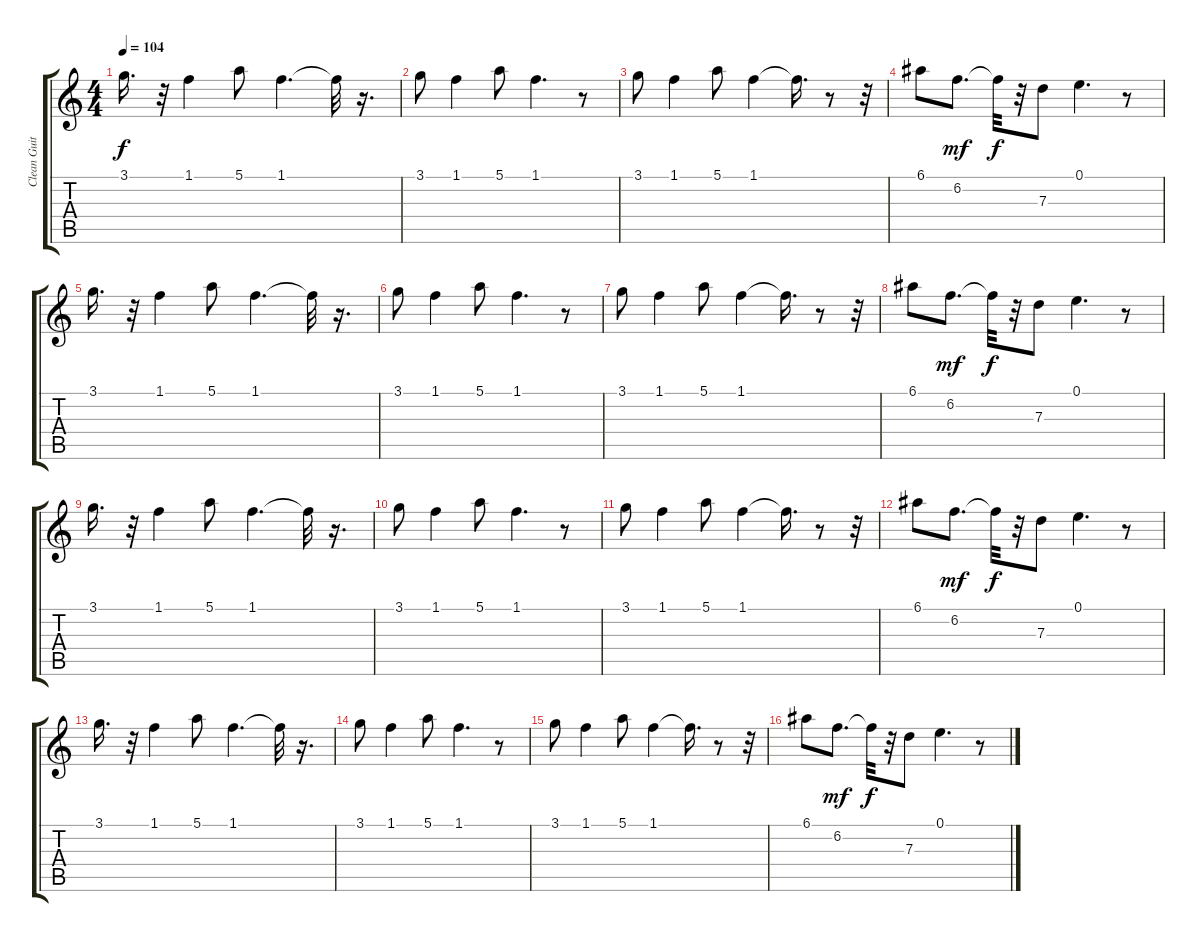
\track ("Clean Guitar" "Clean Guit") {instrument electricguitarclean}
\staff {score tabs}
\tuning (E4 B3 G3 D3 A2 E2) {hide}
\ts (4 4)
\tempo 104
\clef g2
\ks c
3.1.16{d dy f} r.32 1.1.4 5.1.8 1.1.4{d} 1.1{t}.32 r.16{d} |
3.1.8 1.1.4 5.1.8 1.1.4{d} r.8 |
3.1.8 1.1.4 5.1.8 1.1.4 1.1{t}.16{d} r.8 r.32 |
6.1.8 6.2.8{d dy mf} 6.2{t}.32{dy f} r.32 7.3.8 0.1.4{d} r.8 |
3.1.16{d} r.32 1.1.4 5.1.8 1.1.4{d} 1.1{t}.32 r.16{d} |
3.1.8 1.1.4 5.1.8 1.1.4{d} r.8 |
3.1.8 1.1.4 5.1.8 1.1.4 1.1{t}.16{d} r.8 r.32 |
6.1.8 6.2.8{d dy mf} 6.2{t}.32{dy f} r.32 7.3.8 0.1.4{d} r.8 |
3.1.16{d} r.32 1.1.4 5.1.8 1.1.4{d} 1.1{t}.32 r.16{d} |
3.1.8 1.1.4 5.1.8 1.1.4{d} r.8 |
3.1.8 1.1.4 5.1.8 1.1.4 1.1{t}.16{d} r.8 r.32 |
6.1.8 6.2.8{d dy mf} 6.2{t}.32{dy f} r.32 7.3.8 0.1.4{d} r.8 |
3.1.16{d} r.32 1.1.4 5.1.8 1.1.4{d} 1.1{t}.32 r.16{d} |
3.1.8 1.1.4 5.1.8 1.1.4{d} r.8 |
3.1.8 1.1.4 5.1.8 1.1.4 1.1{t}.16{d} r.8 r.32 |
6.1.8 6.2.8{d dy mf} 6.2{t}.32{dy f} r.32 7.3.8 0.1.4{d} r.8
